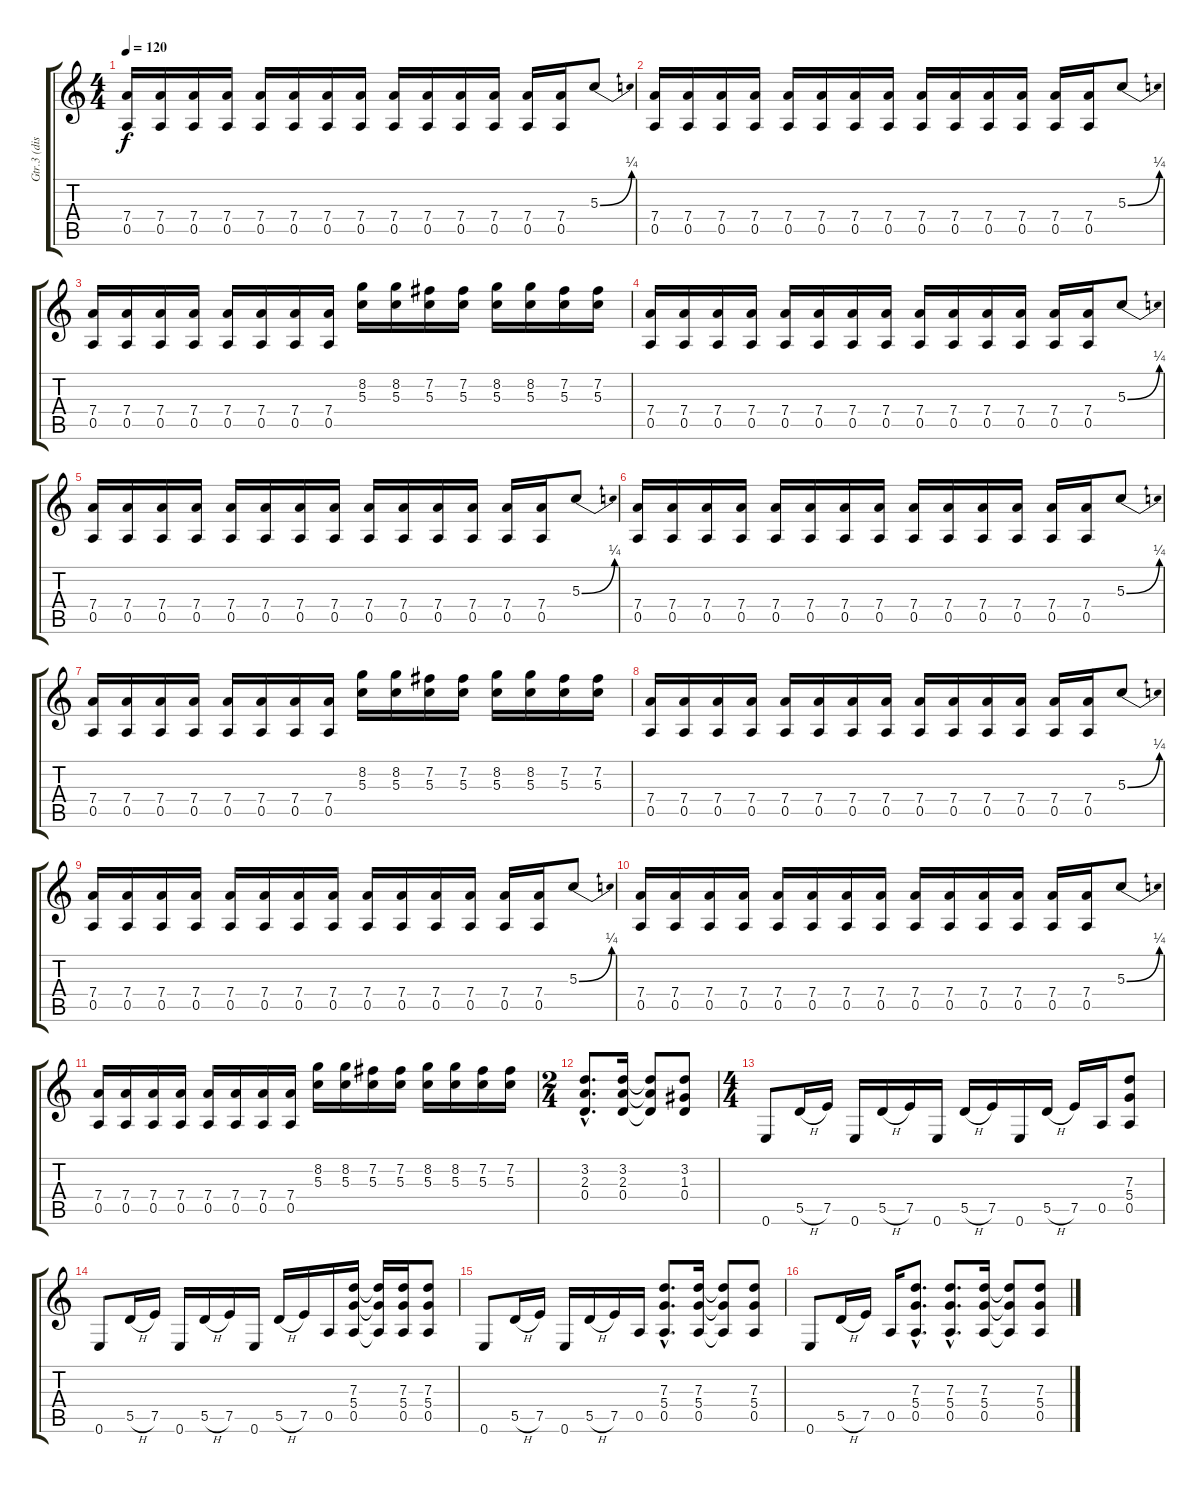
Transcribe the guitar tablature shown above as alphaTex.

\track ("Gtr.3 (dist.)" "Gtr.3 (dis") {instrument distortionguitar}
\staff {score tabs}
\tuning (E4 B3 G3 D3 A2 E2) {hide}
\ts (4 4)
\tempo 120
\clef g2
\ks c
(7.4 0.5).16{dy f} (7.4 0.5).16 (7.4 0.5).16 (7.4 0.5).16 (7.4 0.5).16 (7.4 0.5).16 (7.4 0.5).16 (7.4 0.5).16 (7.4 0.5).16 (7.4 0.5).16 (7.4 0.5).16 (7.4 0.5).16 (7.4 0.5).16 (7.4 0.5).16 5.3{be (bend 0 0 60 1)}.8 |
(7.4 0.5).16 (7.4 0.5).16 (7.4 0.5).16 (7.4 0.5).16 (7.4 0.5).16 (7.4 0.5).16 (7.4 0.5).16 (7.4 0.5).16 (7.4 0.5).16 (7.4 0.5).16 (7.4 0.5).16 (7.4 0.5).16 (7.4 0.5).16 (7.4 0.5).16 5.3{be (bend 0 0 60 1)}.8 |
(7.4 0.5).16 (7.4 0.5).16 (7.4 0.5).16 (7.4 0.5).16 (7.4 0.5).16 (7.4 0.5).16 (7.4 0.5).16 (7.4 0.5).16 (8.2 5.3).16 (8.2 5.3).16 (7.2 5.3).16 (7.2 5.3).16 (8.2 5.3).16 (8.2 5.3).16 (7.2 5.3).16 (7.2 5.3).16 |
(7.4 0.5).16 (7.4 0.5).16 (7.4 0.5).16 (7.4 0.5).16 (7.4 0.5).16 (7.4 0.5).16 (7.4 0.5).16 (7.4 0.5).16 (7.4 0.5).16 (7.4 0.5).16 (7.4 0.5).16 (7.4 0.5).16 (7.4 0.5).16 (7.4 0.5).16 5.3{be (bend 0 0 60 1)}.8 |
(7.4 0.5).16 (7.4 0.5).16 (7.4 0.5).16 (7.4 0.5).16 (7.4 0.5).16 (7.4 0.5).16 (7.4 0.5).16 (7.4 0.5).16 (7.4 0.5).16 (7.4 0.5).16 (7.4 0.5).16 (7.4 0.5).16 (7.4 0.5).16 (7.4 0.5).16 5.3{be (bend 0 0 60 1)}.8 |
(7.4 0.5).16 (7.4 0.5).16 (7.4 0.5).16 (7.4 0.5).16 (7.4 0.5).16 (7.4 0.5).16 (7.4 0.5).16 (7.4 0.5).16 (7.4 0.5).16 (7.4 0.5).16 (7.4 0.5).16 (7.4 0.5).16 (7.4 0.5).16 (7.4 0.5).16 5.3{be (bend 0 0 60 1)}.8 |
(7.4 0.5).16 (7.4 0.5).16 (7.4 0.5).16 (7.4 0.5).16 (7.4 0.5).16 (7.4 0.5).16 (7.4 0.5).16 (7.4 0.5).16 (8.2 5.3).16 (8.2 5.3).16 (7.2 5.3).16 (7.2 5.3).16 (8.2 5.3).16 (8.2 5.3).16 (7.2 5.3).16 (7.2 5.3).16 |
(7.4 0.5).16 (7.4 0.5).16 (7.4 0.5).16 (7.4 0.5).16 (7.4 0.5).16 (7.4 0.5).16 (7.4 0.5).16 (7.4 0.5).16 (7.4 0.5).16 (7.4 0.5).16 (7.4 0.5).16 (7.4 0.5).16 (7.4 0.5).16 (7.4 0.5).16 5.3{be (bend 0 0 60 1)}.8 |
(7.4 0.5).16 (7.4 0.5).16 (7.4 0.5).16 (7.4 0.5).16 (7.4 0.5).16 (7.4 0.5).16 (7.4 0.5).16 (7.4 0.5).16 (7.4 0.5).16 (7.4 0.5).16 (7.4 0.5).16 (7.4 0.5).16 (7.4 0.5).16 (7.4 0.5).16 5.3{be (bend 0 0 60 1)}.8 |
(7.4 0.5).16 (7.4 0.5).16 (7.4 0.5).16 (7.4 0.5).16 (7.4 0.5).16 (7.4 0.5).16 (7.4 0.5).16 (7.4 0.5).16 (7.4 0.5).16 (7.4 0.5).16 (7.4 0.5).16 (7.4 0.5).16 (7.4 0.5).16 (7.4 0.5).16 5.3{be (bend 0 0 60 1)}.8 |
(7.4 0.5).16 (7.4 0.5).16 (7.4 0.5).16 (7.4 0.5).16 (7.4 0.5).16 (7.4 0.5).16 (7.4 0.5).16 (7.4 0.5).16 (8.2 5.3).16 (8.2 5.3).16 (7.2 5.3).16 (7.2 5.3).16 (8.2 5.3).16 (8.2 5.3).16 (7.2 5.3).16 (7.2 5.3).16 |
\ts (2 4)
(3.2{hac} 2.3{hac} 0.4{hac}).8{d} (3.2 2.3 0.4).16 (3.2{t} 2.3{t} 0.4{t}).8 (3.2 1.3 0.4).8 |
\ts (4 4)
0.6.8 5.5{h}.16 7.5.16 0.6.16 5.5{h}.16 7.5.16 0.6.16 5.5{h}.16 7.5.16 0.6.16 5.5{h}.16 7.5.16 0.5.16 (7.3 5.4 0.5).8 |
0.6.8 5.5{h}.16 7.5.16 0.6.16 5.5{h}.16 7.5.16 0.6.16 5.5{h}.16 7.5.16 0.5.16 (7.3 5.4 0.5).16 (7.3{t} 5.4{t} 0.5{t}).16 (7.3 5.4 0.5).16 (7.3 5.4 0.5).8 |
0.6.8 5.5{h}.16 7.5.16 0.6.16 5.5{h}.16 7.5.16 0.5.16 (7.3{hac} 5.4{hac} 0.5{hac}).8{d} (7.3 5.4 0.5).16 (7.3{t} 5.4{t} 0.5{t}).8 (7.3 5.4 0.5).8 |
0.6.8 5.5{h}.16 7.5.16 0.5.16 (7.3{hac} 5.4{hac} 0.5{hac}).8{d} (7.3{hac} 5.4{hac} 0.5{hac}).8{d} (7.3 5.4 0.5).16 (7.3{t} 5.4{t} 0.5{t}).8 (7.3 5.4 0.5).8
